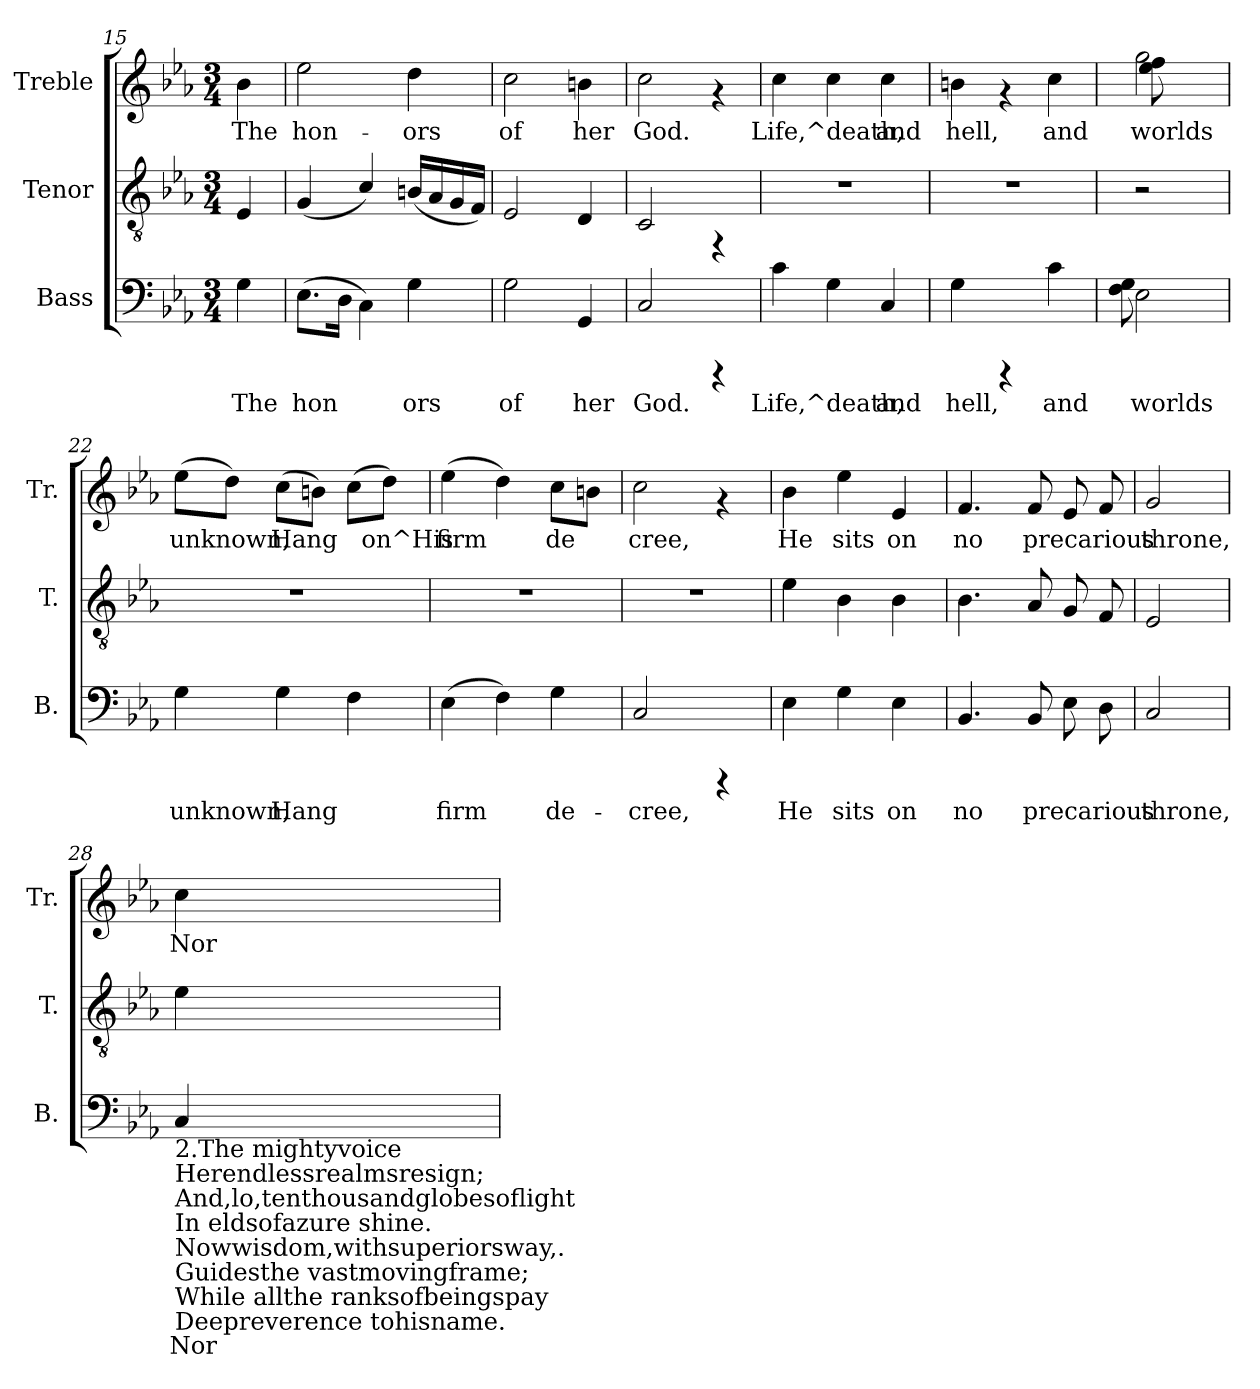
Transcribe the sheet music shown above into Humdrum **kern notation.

**kern	**text	**kern	**kern	**text
*part3	*part3	*part2	*part1	*part1
*staff3	*staff3	*staff2	*staff1	*staff1
*I"Bass	*	*I"Tenor	*I"Treble	*
*I'B.	*	*I'T.	*I'Tr.	*
*clefF4	*	*clefGv2	*clefG2	*
*k[b-e-a-]	*	*k[b-e-a-]	*k[b-e-a-]	*
*E-:	*	*E-:	*E-:	*
*M3/4	*	*M3/4	*M3/4	*
=15	=15	=15	=15	=15
!	!LO:LY:a:rj	!	!	!LO:LY:b:rj
4G\	The	4E-/	4b-\	The
=16	=16	=16	=16	=16
!	!LO:LY:a:rj	!	!	!LO:LY:b:rj
(>8.E-\L	hon-	(<4G/	2ee-\	hon-
!	!LO:LY:a:rj	!	!	!
16D\J	--	.	.	.
!	!LO:LY:a:rj	!	!	!
4C\)	--	4c/)	.	.
!	!LO:LY:a:rj	!	!	!LO:LY:b:rj
4G\	-ors	(<16Bn/L	4dd\	-ors
.	.	16A-/	.	.
.	.	16G/	.	.
.	.	16F/J)	.	.
=17	=17	=17	=17	=17
!	!LO:LY:a:rj	!	!	!LO:LY:b:rj
2G\	of	2E-/	2cc\	of
!	!LO:LY:a:rj	!	!	!LO:LY:b:rj
4GG/	her	4D/	4bn\	her
=18	=18	=18	=18	=18
!	!LO:LY:a:rj	!	!	!LO:LY:b:rj
2C/	God.	2C/	2cc>\	God.
4rCCC	.	4rFF	4rf	.
=19	=19	=19	=19	=19
!	!LO:LY:a:rj	!	!	!LO:LY:b:rj
4c\	Life,^death,	2.r	4cc\	Life,^death,
!	!LO:LY:a:rj	!	!	!LO:LY:b:rj
4G\	.	.	4cc\	.
!	!LO:LY:a:rj	!	!	!LO:LY:b:rj
4C/	and	.	4cc\	and
=20	=20	=20	=20	=20
!	!LO:LY:a:rj	!	!	!LO:LY:b:rj
4G\	hell,	2.r	4bn\	hell,
4rCCC	.	.	4rf	.
!	!LO:LY:a:rj	!	!	!LO:LY:b:rj
4c\	and	.	4cc\	and
=21	=21	=21	=21	=21
*^	*	*	*	*
!	!	!LO:LY:a:rj	!	!	!LO:LY:b:rj
*	*	*	*	*^	*
2E-\	8G\ 8F\	worlds	2r	2gg\	8ff\ 8ee-\	worlds
.	4.ryy	.	.	.	4.ryy	.
=22	=22	=22	=22	=22	=22	=22
!	!	!LO:LY:a:rj	!	!	!	!LO:LY:b:rj
*v	*v	*	*	*v	*v	*
4G\	unknown,	2.r	(>8ee-\L	unknown,
!	!	!	!	!LO:LY:b:rj
.	.	.	8dd\J)	.
!	!LO:LY:a:rj	!	!	!LO:LY:b:rj
4G\	Hang	.	(>8cc\L	Hang
!	!	!	!	!LO:LY:b:rj
.	.	.	8bn\J)	.
!	!LO:LY:a:rj	!	!	!LO:LY:b:rj
4F\	.	.	(>8cc\L	.
!	!	!	!	!LO:LY:b:rj
.	.	.	8dd\J)	on^His
=23	=23	=23	=23	=23
!	!LO:LY:a:rj	!	!	!LO:LY:b:rj
(>4E-\	firm	2.r	(>4ee-\	firm
!	!LO:LY:a:rj	!	!	!LO:LY:b:rj
4F\)	.	.	4dd\)	.
!	!LO:LY:a:rj	!	!	!LO:LY:b:rj
4G\	de-	.	8cc\L	de-
!	!	!	!	!LO:LY:b:rj
.	.	.	8bn\J	--
=24	=24	=24	=24	=24
!	!LO:LY:a:rj	!	!	!LO:LY:b:rj
2C/	-cree,	2.r	2cc\	-cree,
4rCCC	.	.	4rf	.
=25	=25	=25	=25	=25
!	!LO:LY:a:rj	!	!	!LO:LY:b:rj
4E-\	He	4e-\	4b-\	He
!	!LO:LY:a:rj	!	!	!LO:LY:b:rj
4G\	sits	4B-\	4ee-\	sits
!	!LO:LY:a:rj	!	!	!LO:LY:b:rj
4E-\	on	4B-\	4e-/	on
=26	=26	=26	=26	=26
!	!LO:LY:a:rj	!	!	!LO:LY:b:rj
4.BB-/	no	4.B-\	4.f/	no
!	!LO:LY:a:rj	!	!	!LO:LY:b:rj
8BB-/	precarious	8A-/	8f/	precarious
!	!LO:LY:a:rj	!	!	!LO:LY:b:rj
8E-\	.	8G/	8e-/	.
!	!LO:LY:a:rj	!	!	!LO:LY:b:rj
8D\	.	8F/	8f/	.
!!LO:LB:g=z
=27	=27	=27	=27	=27
!	!LO:LY:a:rj	!	!	!LO:LY:b:rj
2C/	throne,	2E-/	2g/	throne,
=28	=28	=28	=28	=28
!LO:TX:b:t=2.The mightyvoice	!	!	!	!
!LO:TX:b:t=Herendlessrealmsresign;	!	!	!	!
!LO:TX:b:t=And,lo,tenthousandglobesoflight	!	!	!	!
!LO:TX:b:t=In eldsofazure shine.	!	!	!	!
!LO:TX:b:t=Nowwisdom,withsuperiorsway,.	!	!	!	!
!LO:TX:b:t=Guidesthe vastmovingframe;	!	!	!	!
!LO:TX:b:t=While allthe ranksofbeingspay	!	!	!	!
!LO:TX:b:t=Deepreverence tohisname.	!	!	!	!
!	!LO:LY:a:rj	!	!	!LO:LY:b:rj
4C/	Nor	4e-\	4cc\	Nor
=	=	=	=	=
*-	*-	*-	*-	*-
